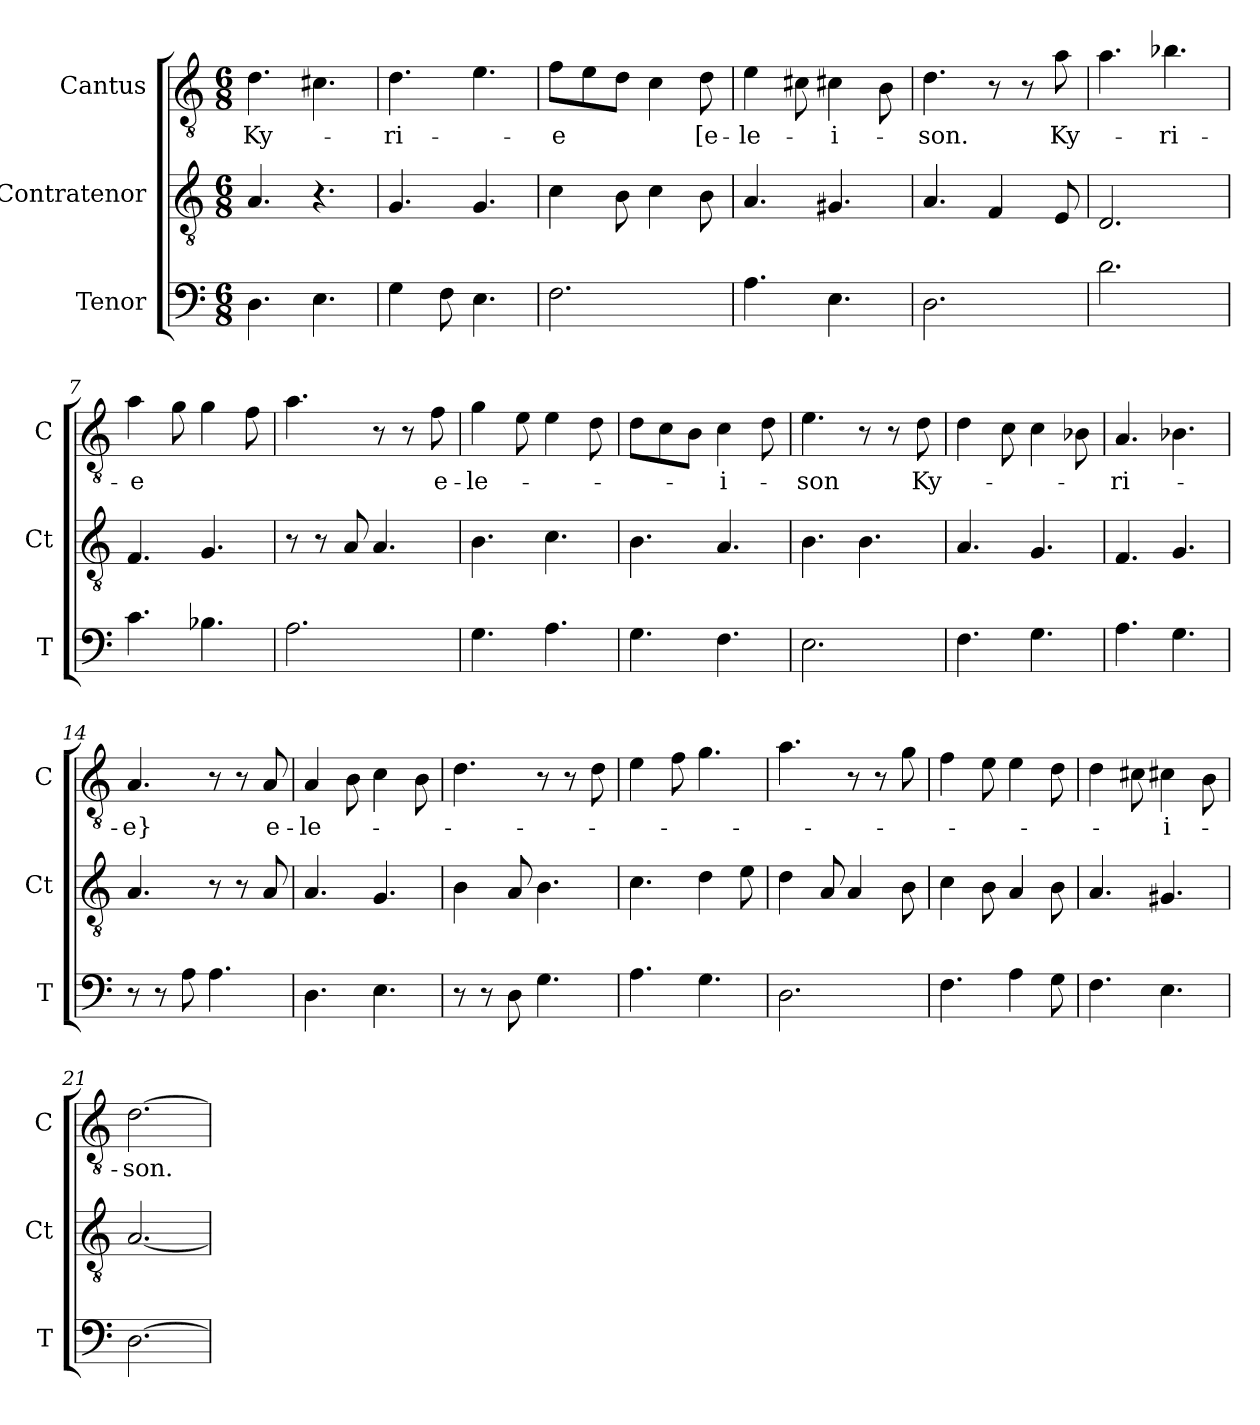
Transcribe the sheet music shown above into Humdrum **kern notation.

**kern	**kern	**kern	**text
*part3	*part2	*part1	*part1
*staff3	*staff2	*staff1	*staff1
*I"Tenor	*I"Contratenor	*I"Cantus	*
*I'T	*I'Ct	*I'C	*
*clefF4	*clefGv2	*clefGv2	*
*k[]	*k[]	*k[]	*
*C:	*C:	*C:	*
*M6/8	*M6/8	*M6/8	*
=1	=1	=1	=1
4.D\	4.A/	4.d\	Ky-
4.E\	4.r	4.c#X\	.
=2	=2	=2	=2
4G\	4.G/	4.d\	-ri-
8F\	.	.	.
4.E\	4.G/	4.e\	.
=3	=3	=3	=3
2.F\	4c\	8f\L	-e
.	.	8e\	.
.	8B\	8d\J	.
.	4c\	4c\	.
.	8B\	8d\	[e-
=4	=4	=4	=4
4.A\	4.A/	4e\	-le-
.	.	8c#X\	.
4.E\	4.G#X/	4c#X\	-i-
.	.	8B\	.
=5	=5	=5	=5
2.D\	4.A/	4.d\	-son.
.	4F/	8r	.
.	.	8r	.
.	8E/	8a\	Ky-
=6	=6	=6	=6
2.d\	2.D/	4.a\	.
.	.	4.b-X\	-ri-
=7	=7	=7	=7
4.c\	4.F/	4a\	-e
.	.	8g\	.
4.B-X\	4.G/	4g\	.
.	.	8f\	.
=8	=8	=8	=8
2.A\	8r	4.a\	.
.	8r	.	.
.	8A/	.	.
.	4.A/	8r	.
.	.	8r	.
.	.	8f\	e-
!!LO:LB:g=z
=9	=9	=9	=9
4.G\	4.B\	4g\	-le-
.	.	8e\	.
4.A\	4.c\	4e\	.
.	.	8d\	.
=10	=10	=10	=10
4.G\	4.B\	8d\L	.
.	.	8c\	.
.	.	8B\J	.
4.F\	4.A/	4c\	-i-
.	.	8d\	.
=11	=11	=11	=11
2.E\	4.B\	4.e\	-son
.	4.B\	8r	.
.	.	8r	.
.	.	8d\	Ky-
=12	=12	=12	=12
4.F\	4.A/	4d\	.
.	.	8c\	.
4.G\	4.G/	4c\	.
.	.	8B-X\	.
=13	=13	=13	=13
4.A\	4.F/	4.A/	-ri-
4.G\	4.G/	4.B-X\	.
=14	=14	=14	=14
8r	4.A/	4.A/	-e}
8r	.	.	.
8A\	.	.	.
4.A\	8r	8r	.
.	8r	8r	.
.	8A/	8A/	e-
=15	=15	=15	=15
4.D\	4.A/	4A/	-le-
.	.	8B\	.
4.E\	4.G/	4c\	.
.	.	8B\	.
=16	=16	=16	=16
8r	4B\	4.d\	.
8r	.	.	.
8D\	8A/	.	.
4.G\	4.B\	8r	.
.	.	8r	.
.	.	8d\	.
=17	=17	=17	=17
4.A\	4.c\	4e\	.
.	.	8f\	.
4.G\	4d\	4.g\	.
.	8e\	.	.
=18	=18	=18	=18
2.D\	4d\	4.a\	.
.	8A/	.	.
.	4A/	8r	.
.	.	8r	.
.	8B\	8g\	.
=19	=19	=19	=19
4.F\	4c\	4f\	.
.	8B\	8e\	.
4A\	4A/	4e\	.
8G\	8B\	8d\	.
!!LO:LB:g=z
=20	=20	=20	=20
4.F\	4.A/	4d\	.
.	.	8c#X\	.
4.E\	4.G#X/	4c#X\	-i-
.	.	8B\	.
=21	=21	=21	=21
[2.D\	[2.A/	[2.d\	-son.
=	=	=	=
*-	*-	*-	*-
